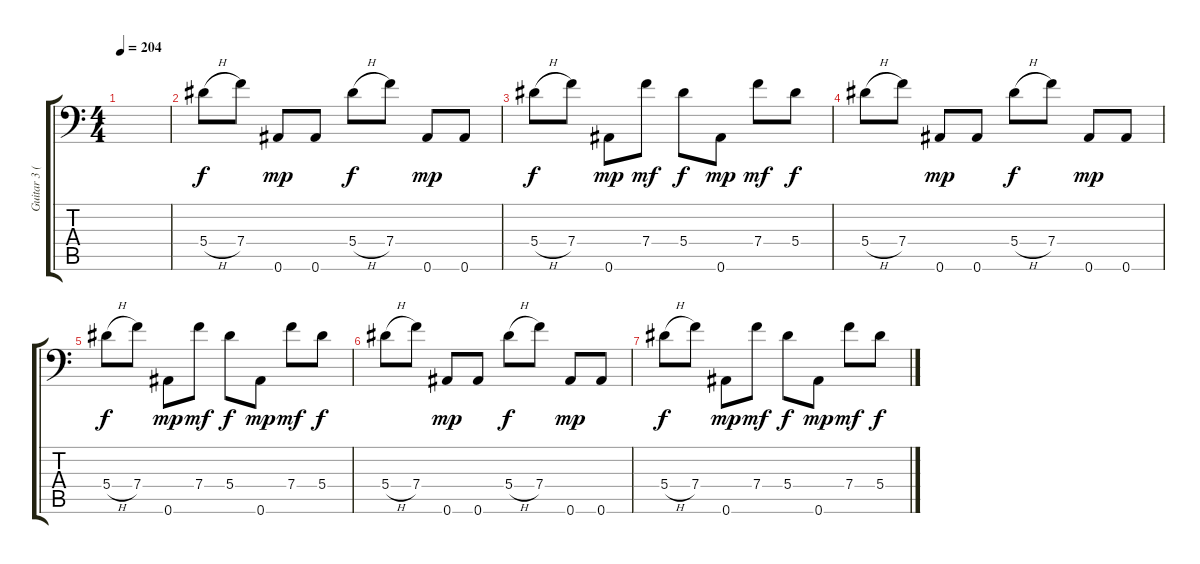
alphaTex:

\track ("Guitar 3 (Rhytm)" "Guitar 3 (") {instrument distortionguitar}
\staff {score tabs}
\tuning (C4 G3 Eb3 Bb2 F2 Bb1) {hide}
\ts (4 4)
\tempo 204
\clef f4
\ks c
|
5.4{h}.8 7.4.8 0.6.8{dy mp} 0.6.8 5.4{h}.8{dy f} 7.4.8 0.6.8{dy mp} 0.6.8 |
5.4{h}.8{dy f} 7.4.8 0.6.8{dy mp} 7.4.8{dy mf} 5.4.8{dy f} 0.6.8{dy mp} 7.4.8{dy mf} 5.4.8{dy f} |
5.4{h}.8 7.4.8 0.6.8{dy mp} 0.6.8 5.4{h}.8{dy f} 7.4.8 0.6.8{dy mp} 0.6.8 |
5.4{h}.8{dy f} 7.4.8 0.6.8{dy mp} 7.4.8{dy mf} 5.4.8{dy f} 0.6.8{dy mp} 7.4.8{dy mf} 5.4.8{dy f} |
5.4{h}.8 7.4.8 0.6.8{dy mp} 0.6.8 5.4{h}.8{dy f} 7.4.8 0.6.8{dy mp} 0.6.8 |
5.4{h}.8{dy f} 7.4.8 0.6.8{dy mp} 7.4.8{dy mf} 5.4.8{dy f} 0.6.8{dy mp} 7.4.8{dy mf} 5.4.8{dy f}
